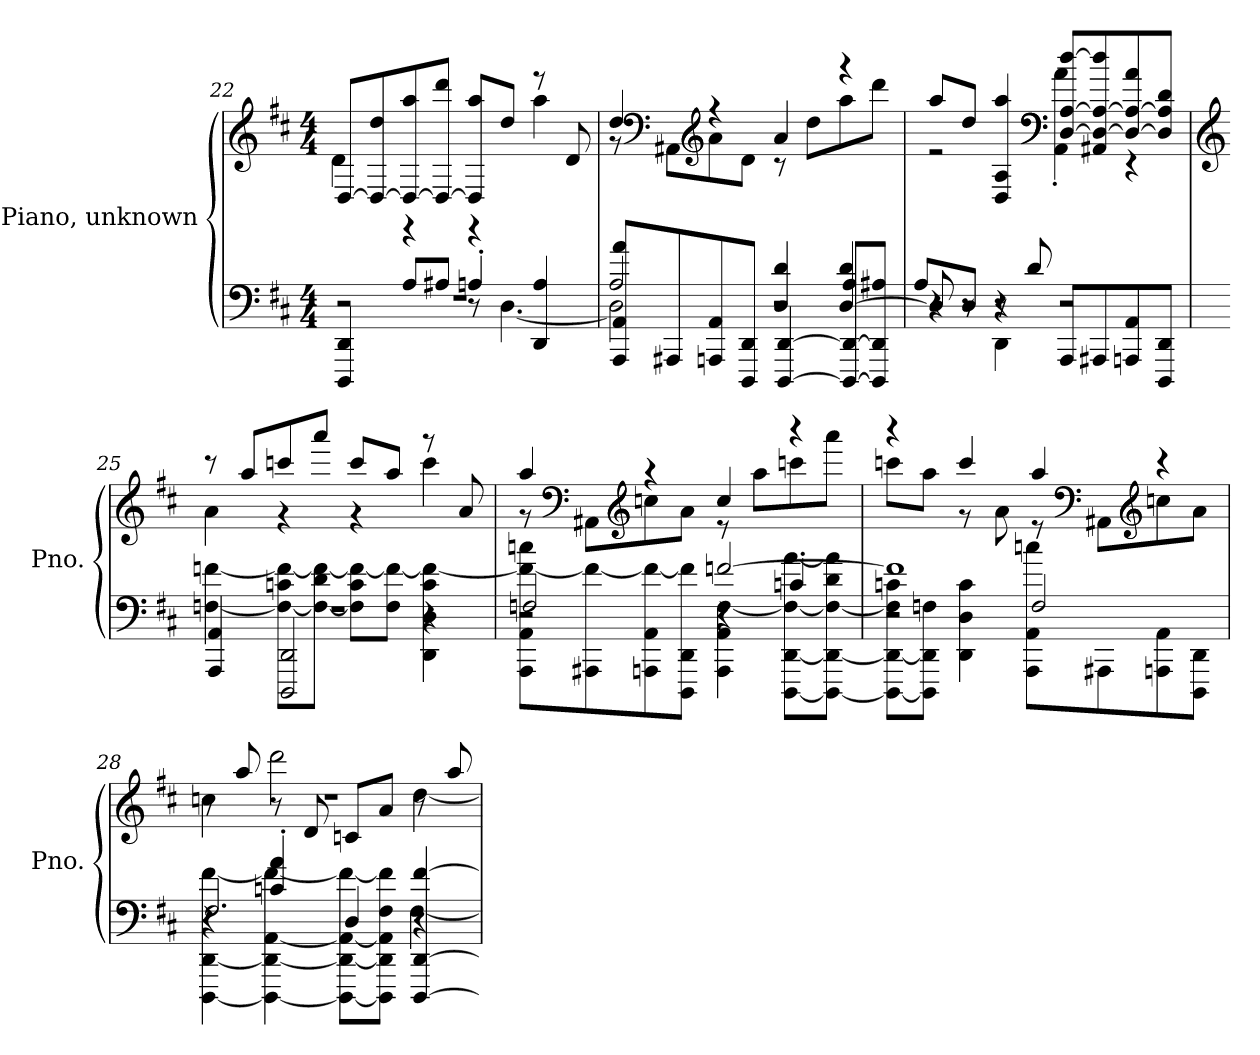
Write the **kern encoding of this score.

**kern	**kern
*part1	*part1
*staff2	*staff1
*I"Piano, unknown	*
*I'Pno.	*
*clefF4	*clefG2
*k[f#c#]	*k[f#c#]
*M4/4	*M4/4
=22	=22
*^	*^
*	*^	*	*
1r	2r	4DDD/ 4DD/	[8D/L	4d\
.	.	.	8D/_ 8dd/	.
.	.	8A/L	8D/_ 8aa/	4r
.	.	8A#X/J	8D/_ 8ddd/J	.
.	8r	4An'/	8D/] 8aa/L	4r
.	[4.D\	.	8dd/J	.
.	.	4DD/ 4A/	8r	4aa\
.	.	.	8d/	.
=23	=23	=23	=23	=23
2A/	2D\]	8AAA/ 8AA/ 8a/L	4dd/	8r
*	*	*	*clefF4	*
.	.	8AAA#X/	.	8AA#X\L
*	*	*	*clefG2	*
.	.	8AAAn/ 8AA/	4r	8a\
.	.	8DDD/ 8DD/J	.	8d\J
4D/ 4d/	2r	[4DDD/ [4DD/	4a/	8r
.	.	.	.	8dd\L
[4D/ 4d/	.	8DDD/_ 8DD/_ 8A/L	4r	8aa\
.	.	8DDD/] 8DD/] 8A#X/J	.	8ddd\J
!!LO:LB:g=z	!!
=24	=24	=24	=24	=24
8D/]	4r	8A/L	8aa/L	2r
8r	.	8D/J	8dd/J	.
4r	4DD\	8r	4D/ 4A/ 4aa/	.
.	.	8d/	.	.
*	*	*	*clefF4	*
2r	2r	8AAA/L	[8D/ [8A/ [8dd/L	4AA\' 4a\'
.	.	8AAA#X/	8AA#X/ 8D/_ 8A/_ 8dd/]	.
.	.	8AAAn/ 8AA/	8D/_ 8A/_ 8a/	4r
.	.	8DDD/ 8DD/J	8D/] 8A/] 8d/J	.
=25	=25	=25	=25	=25
*	*	*	*clefG2	*
1r	[4Fn\ [4fn\	4AAA/ 4AA/	8r	4a\
.	.	.	8aa/L	.
.	8F\_ 8cn\ 8f\_L	2DDD/ 2DD/	8cccn/	4r
.	8F\_ 8d\ 8f\_J	.	8aaa/J	.
.	8F\] 8c\ 8f\_L	.	8ccc/L	4r
.	8F\ 8f\_J	.	8aa/J	.
.	4DD\ 4D\ 4c\ 4f\_	4r	8r	4ccc\
.	.	.	8a/	.
=26	=26	=26	=26	=26
2r	8AAA\ 8AA\ 8f\_ 8ccn\L	2Fn/	4aa/	8r
*	*	*	*clefF4	*
.	8AAA#X\ 8f\_	.	.	8AA#X\L
*	*	*	*clefG2	*
.	8AAAn\ 8AA\ 8f\_	.	4r	8ccn\
.	8DDD\ 8DD\ 8f\]J	.	.	8a\J
4r	4AAA\ 4AA\ [4F\	[2fn/	4cc/	8r
.	.	.	.	8aa\L
4cn'/	[8DDD\ [8DD\ 8F\_ [8a\L	.	4r	8cccn\
.	8DDD\_ 8DD\_ 8F\_ 8d\ 8a\]J	.	.	8aaa\J
!!LO:LB:g=z	!!
=27	=27	=27	=27	=27
2r	8DDD\_ 8DD\_ 8F\] 8cn\L	1f]	4r	8cccn\L
.	8DDD\] 8DD\] 8Fn\J	.	.	8aa\J
.	4DD\ 4D\ 4c\	.	4ccc/	8r
.	.	.	.	8a\
2F/	8AAA\ 8AA\ 8ccn\L	.	4aa/	8r
*	*	*	*clefF4	*
.	8AAA#X\	.	.	8AA#X\L
*	*	*	*clefG2	*
.	8AAAn\ 8AA\	.	4r	8ccn\
.	8DDD\ 8DD\J	.	.	8a\J
=28	=28	=28	=28	=28
*	*	*	*	*^
4r	[4DDD\ [4DD\ [4f#\	2.F#/	1r	4ccn\	8r
.	.	.	.	.	8aa/
4cn/' 4a/'	4DDD\_ 4DD\_ [4AA\ 4f#\_	.	.	2ddd\	8r
.	.	.	.	.	8d/
4D/	8DDD\_ 8DD\_ 8AA\_ 8f#\_L	.	.	.	8cn/L
.	8DDD\] 8DD\] 8AA\] 8F#\ 8f#\]J	.	.	.	8a/J
[4DDD/ [4DD/ [4f#/	[4F#\	4r	.	[4dd\	8r
.	.	.	.	.	8aa/
*v	*v	*v	*	*	*
*	*v	*v	*v
=	=
*-	*-
